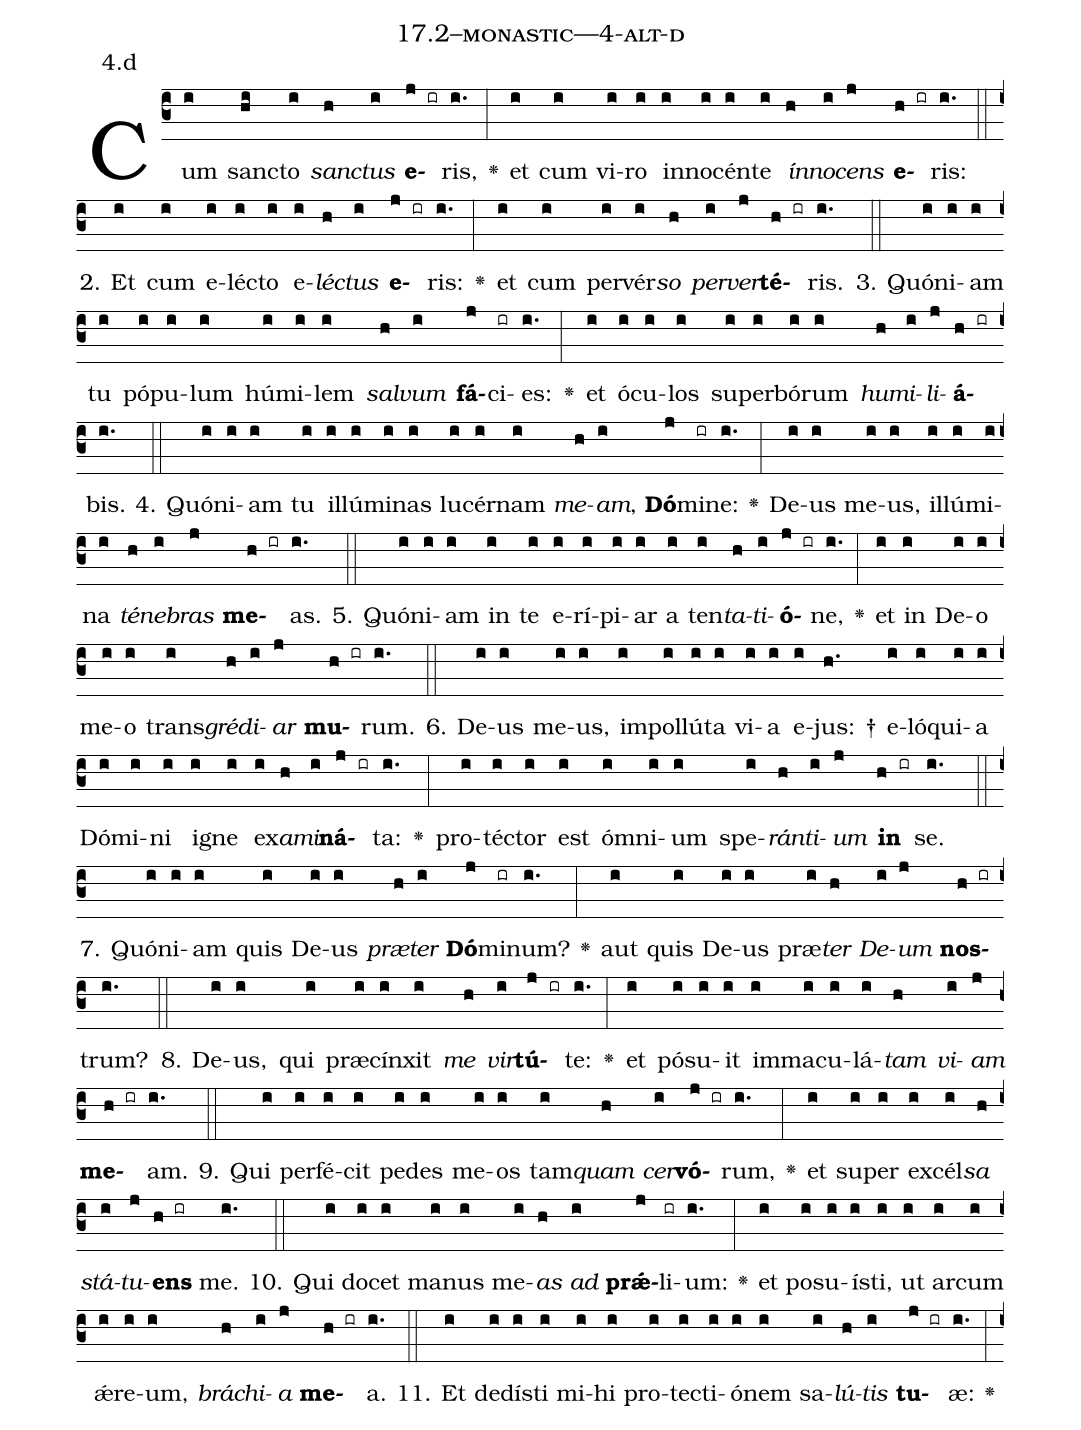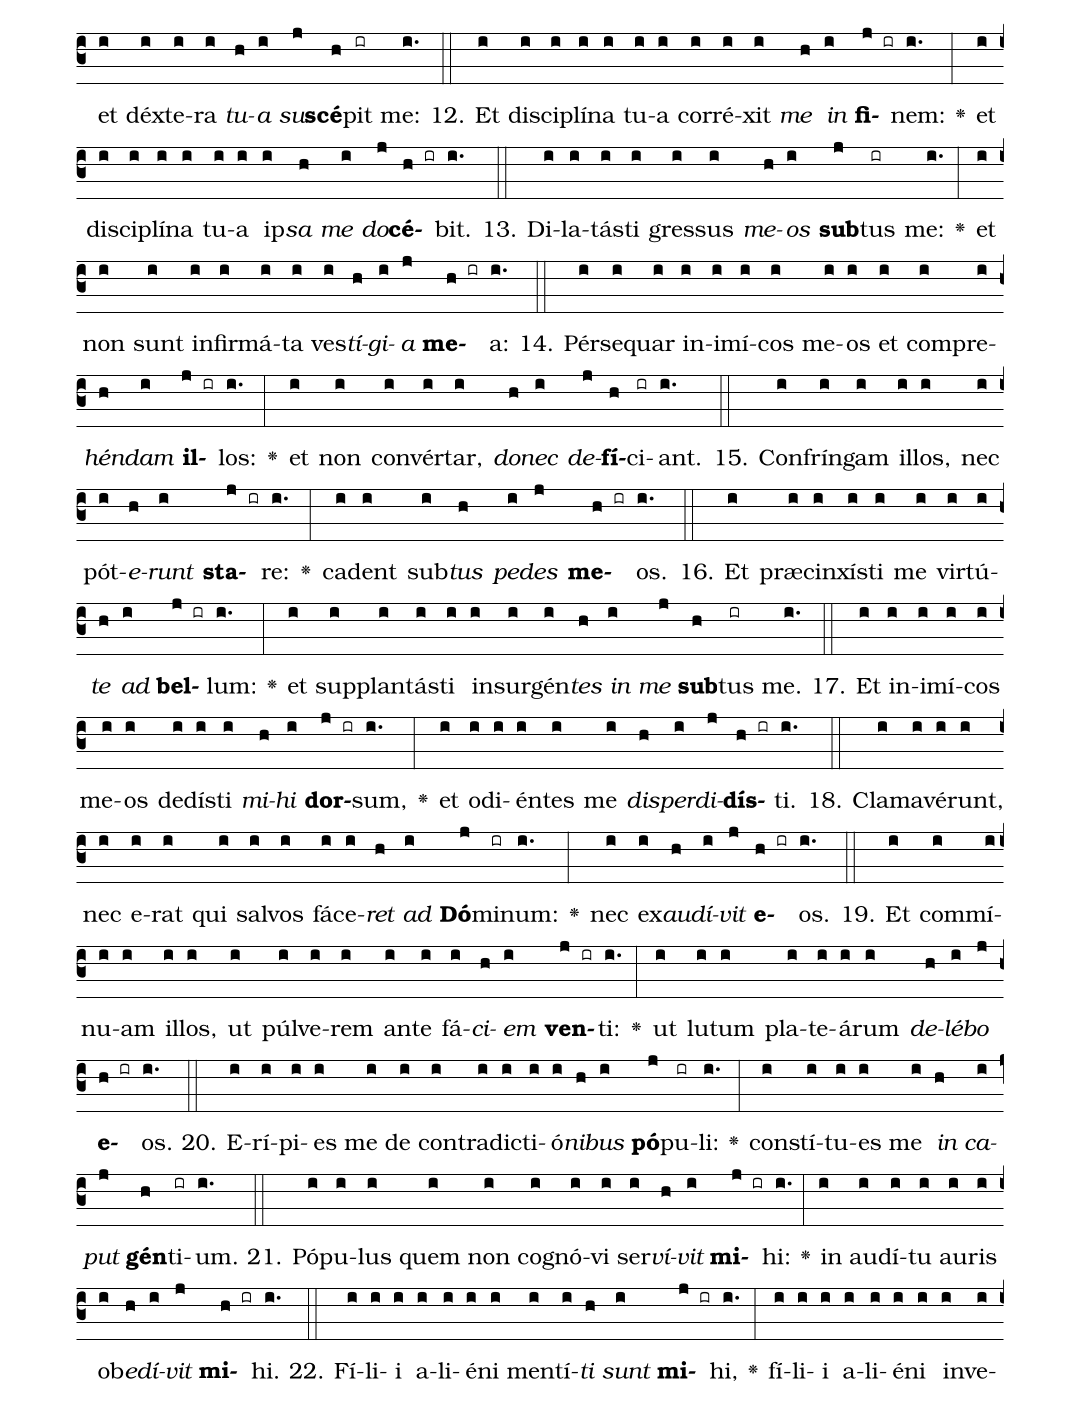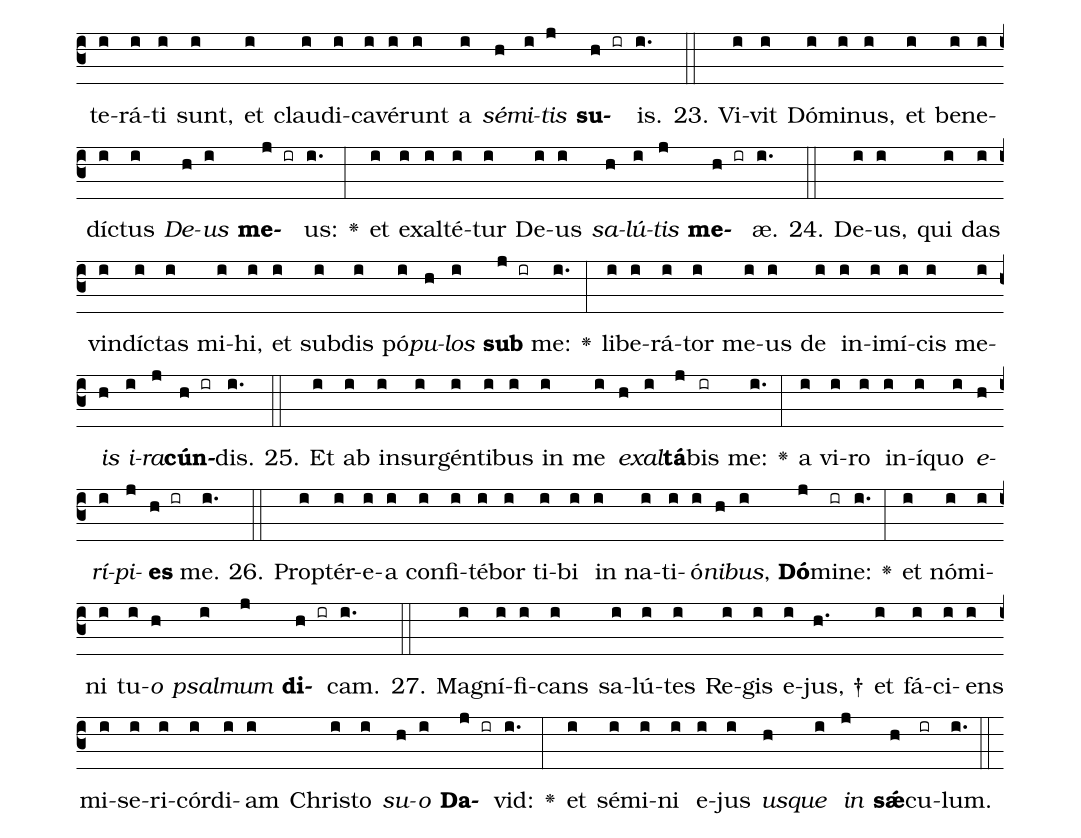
name: 17.2--monastic---4-alt-d;
annotation: 4.d;
%%
(c3)Cum(i) sanc(hi)to(i) <i>sanc</i>(h)<i>tus</i>(i) <b>e</b>(j ir)ris,(i.) <v>\greheightstar</v>(:) et(i) cum(i) vi(i)ro(i) in(i)no(i)cén(i)te(i) <i>ín</i>(h)<i>no</i>(i)<i>cens</i>(j) <b>e</b>(h ir)ris:(i.) (::)
2. Et(i) cum(i) e(i)léc(i)to(i) e(i)<i>léc</i>(h)<i>tus</i>(i) <b>e</b>(j ir)ris:(i.) <v>\greheightstar</v>(:) et(i) cum(i) per(i)vér(i)<i>so</i>(h) <i>per</i>(i)<i>ver</i>(j)<b>té</b>(h ir)ris.(i.) (::)
3. Quón(i)i(i)am(i) tu(i) pó(i)pu(i)lum(i) hú(i)mi(i)lem(i) <i>sal</i>(h)<i>vum</i>(i) <b>fá</b>(j)ci(ir)es:(i.) <v>\greheightstar</v>(:) et(i) ó(i)cu(i)los(i) su(i)per(i)bó(i)rum(i) <i>hu</i>(h)<i>mi</i>(i)<i>li</i>(j)<b>á</b>(h ir)bis.(i.) (::)
4. Quón(i)i(i)am(i) tu(i) il(i)lú(i)mi(i)nas(i) lu(i)cér(i)nam(i) <i>me</i>(h)<i>am</i>,(i) <b>Dó</b>(j)mi(ir)ne:(i.) <v>\greheightstar</v>(:) De(i)us(i) me(i)us,(i) il(i)lú(i)mi(i)na(i) <i>té</i>(h)<i>ne</i>(i)<i>bras</i>(j) <b>me</b>(h ir)as.(i.) (::)
5. Quón(i)i(i)am(i) in(i) te(i) e(i)rí(i)pi(i)ar(i) a(i) ten(i)<i>ta</i>(h)<i>ti</i>(i)<b>ó</b>(j ir)ne,(i.) <v>\greheightstar</v>(:) et(i) in(i) De(i)o(i) me(i)o(i) trans(i)<i>gré</i>(h)<i>di</i>(i)<i>ar</i>(j) <b>mu</b>(h ir)rum.(i.) (::)
6. De(i)us(i) me(i)us,(i) im(i)pol(i)lú(i)ta(i) vi(i)a(i) e(i)jus: †(h.) e(i)ló(i)qui(i)a(i) Dó(i)mi(i)ni(i) i(i)gne(i) ex(i)<i>a</i>(h)<i>mi</i>(i)<b>ná</b>(j ir)ta:(i.) <v>\greheightstar</v>(:) pro(i)téc(i)tor(i) est(i) óm(i)ni(i)um(i) spe(i)<i>rán</i>(h)<i>ti</i>(i)<i>um</i>(j) <b>in</b>(h ir) se.(i.) (::)
7. Quón(i)i(i)am(i) quis(i) De(i)us(i) <i>præ</i>(h)<i>ter</i>(i) <b>Dó</b>(j)mi(ir)num?(i.) <v>\greheightstar</v>(:) aut(i) quis(i) De(i)us(i) præ(i)<i>ter</i>(h) <i>De</i>(i)<i>um</i>(j) <b>nos</b>(h ir)trum?(i.) (::)
8. De(i)us,(i) qui(i) præ(i)cín(i)xit(i) <i>me</i>(h) <i>vir</i>(i)<b>tú</b>(j ir)te:(i.) <v>\greheightstar</v>(:) et(i) pó(i)su(i)it(i) im(i)ma(i)cu(i)lá(i)<i>tam</i>(h) <i>vi</i>(i)<i>am</i>(j) <b>me</b>(h ir)am.(i.) (::)
9. Qui(i) per(i)fé(i)cit(i) pe(i)des(i) me(i)os(i) tam(i)<i>quam</i>(h) <i>cer</i>(i)<b>vó</b>(j ir)rum,(i.) <v>\greheightstar</v>(:) et(i) su(i)per(i) ex(i)cél(i)<i>sa</i>(h) <i>stá</i>(i)<i>tu</i>(j)<b>ens</b>(h ir) me.(i.) (::)
10. Qui(i) do(i)cet(i) ma(i)nus(i) me(i)<i>as</i>(h) <i>ad</i>(i) <b>prǽ</b>(j)li(ir)um:(i.) <v>\greheightstar</v>(:) et(i) po(i)su(i)ís(i)ti,(i) ut(i) ar(i)cum(i) ǽ(i)re(i)um,(i) <i>brá</i>(h)<i>chi</i>(i)<i>a</i>(j) <b>me</b>(h ir)a.(i.) (::)
11. Et(i) de(i)dís(i)ti(i) mi(i)hi(i) pro(i)tec(i)ti(i)ó(i)nem(i) sa(i)<i>lú</i>(h)<i>tis</i>(i) <b>tu</b>(j ir)æ:(i.) <v>\greheightstar</v>(:) et(i) déx(i)te(i)ra(i) <i>tu</i>(h)<i>a</i>(i) <i>su</i>(j)<b>scé</b>(h)pit(ir) me:(i.) (::)
12. Et(i) di(i)sci(i)plí(i)na(i) tu(i)a(i) cor(i)ré(i)xit(i) <i>me</i>(h) <i>in</i>(i) <b>fi</b>(j ir)nem:(i.) <v>\greheightstar</v>(:) et(i) di(i)sci(i)plí(i)na(i) tu(i)a(i) ip(i)<i>sa</i>(h) <i>me</i>(i) <i>do</i>(j)<b>cé</b>(h ir)bit.(i.) (::)
13. Di(i)la(i)tás(i)ti(i) gres(i)sus(i) <i>me</i>(h)<i>os</i>(i) <b>sub</b>(j)tus(ir) me:(i.) <v>\greheightstar</v>(:) et(i) non(i) sunt(i) in(i)fir(i)má(i)ta(i) ves(i)<i>tí</i>(h)<i>gi</i>(i)<i>a</i>(j) <b>me</b>(h ir)a:(i.) (::)
14. Pér(i)se(i)quar(i) in(i)i(i)mí(i)cos(i) me(i)os(i) et(i) com(i)pre(i)<i>hén</i>(h)<i>dam</i>(i) <b>il</b>(j ir)los:(i.) <v>\greheightstar</v>(:) et(i) non(i) con(i)vér(i)tar,(i) <i>do</i>(h)<i>nec</i>(i) <i>de</i>(j)<b>fí</b>(h)ci(ir)ant.(i.) (::)
15. Con(i)frín(i)gam(i) il(i)los,(i) nec(i) pót(i)<i>e</i>(h)<i>runt</i>(i) <b>sta</b>(j ir)re:(i.) <v>\greheightstar</v>(:) ca(i)dent(i) sub(i)<i>tus</i>(h) <i>pe</i>(i)<i>des</i>(j) <b>me</b>(h ir)os.(i.) (::)
16. Et(i) præ(i)cin(i)xís(i)ti(i) me(i) vir(i)tú(i)<i>te</i>(h) <i>ad</i>(i) <b>bel</b>(j ir)lum:(i.) <v>\greheightstar</v>(:) et(i) sup(i)plan(i)tás(i)ti(i) in(i)sur(i)gén(i)<i>tes</i>(h) <i>in</i>(i) <i>me</i>(j) <b>sub</b>(h)tus(ir) me.(i.) (::)
17. Et(i) in(i)i(i)mí(i)cos(i) me(i)os(i) de(i)dís(i)ti(i) <i>mi</i>(h)<i>hi</i>(i) <b>dor</b>(j ir)sum,(i.) <v>\greheightstar</v>(:) et(i) o(i)di(i)én(i)tes(i) me(i) <i>dis</i>(h)<i>per</i>(i)<i>di</i>(j)<b>dís</b>(h ir)ti.(i.) (::)
18. Cla(i)ma(i)vé(i)runt,(i) nec(i) e(i)rat(i) qui(i) sal(i)vos(i) fá(i)ce(i)<i>ret</i>(h) <i>ad</i>(i) <b>Dó</b>(j)mi(ir)num:(i.) <v>\greheightstar</v>(:) nec(i) ex(i)<i>au</i>(h)<i>dí</i>(i)<i>vit</i>(j) <b>e</b>(h ir)os.(i.) (::)
19. Et(i) com(i)mí(i)nu(i)am(i) il(i)los,(i) ut(i) púl(i)ve(i)rem(i) an(i)te(i) fá(i)<i>ci</i>(h)<i>em</i>(i) <b>ven</b>(j ir)ti:(i.) <v>\greheightstar</v>(:) ut(i) lu(i)tum(i) pla(i)te(i)á(i)rum(i) <i>de</i>(h)<i>lé</i>(i)<i>bo</i>(j) <b>e</b>(h ir)os.(i.) (::)
20. E(i)rí(i)pi(i)es(i) me(i) de(i) con(i)tra(i)dic(i)ti(i)ó(i)<i>ni</i>(h)<i>bus</i>(i) <b>pó</b>(j)pu(ir)li:(i.) <v>\greheightstar</v>(:) con(i)stí(i)tu(i)es(i) me(i) <i>in</i>(h) <i>ca</i>(i)<i>put</i>(j) <b>gén</b>(h)ti(ir)um.(i.) (::)
21. Pó(i)pu(i)lus(i) quem(i) non(i) co(i)gnó(i)vi(i) ser(i)<i>ví</i>(h)<i>vit</i>(i) <b>mi</b>(j ir)hi:(i.) <v>\greheightstar</v>(:) in(i) au(i)dí(i)tu(i) au(i)ris(i) ob(i)<i>e</i>(h)<i>dí</i>(i)<i>vit</i>(j) <b>mi</b>(h ir)hi.(i.) (::)
22. Fí(i)li(i)i(i) a(i)li(i)é(i)ni(i) men(i)tí(i)<i>ti</i>(h) <i>sunt</i>(i) <b>mi</b>(j ir)hi,(i.) <v>\greheightstar</v>(:) fí(i)li(i)i(i) a(i)li(i)é(i)ni(i) in(i)ve(i)te(i)rá(i)ti(i) sunt,(i) et(i) clau(i)di(i)ca(i)vé(i)runt(i) a(i) <i>sé</i>(h)<i>mi</i>(i)<i>tis</i>(j) <b>su</b>(h ir)is.(i.) (::)
23. Vi(i)vit(i) Dó(i)mi(i)nus,(i) et(i) be(i)ne(i)díc(i)tus(i) <i>De</i>(h)<i>us</i>(i) <b>me</b>(j ir)us:(i.) <v>\greheightstar</v>(:) et(i) ex(i)al(i)té(i)tur(i) De(i)us(i) <i>sa</i>(h)<i>lú</i>(i)<i>tis</i>(j) <b>me</b>(h ir)æ.(i.) (::)
24. De(i)us,(i) qui(i) das(i) vin(i)díc(i)tas(i) mi(i)hi,(i) et(i) sub(i)dis(i) pó(i)<i>pu</i>(h)<i>los</i>(i) <b>sub</b>(j ir) me:(i.) <v>\greheightstar</v>(:) li(i)be(i)rá(i)tor(i) me(i)us(i) de(i) in(i)i(i)mí(i)cis(i) me(i)<i>is</i>(h) <i>i</i>(i)<i>ra</i>(j)<b>cún</b>(h ir)dis.(i.) (::)
25. Et(i) ab(i) in(i)sur(i)gén(i)ti(i)bus(i) in(i) me(i) <i>ex</i>(h)<i>al</i>(i)<b>tá</b>(j)bis(ir) me:(i.) <v>\greheightstar</v>(:) a(i) vi(i)ro(i) in(i)í(i)quo(i) <i>e</i>(h)<i>rí</i>(i)<i>pi</i>(j)<b>es</b>(h ir) me.(i.) (::)
26. Prop(i)tér(i)e(i)a(i) con(i)fi(i)té(i)bor(i) ti(i)bi(i) in(i) na(i)ti(i)ó(i)<i>ni</i>(h)<i>bus</i>,(i) <b>Dó</b>(j)mi(ir)ne:(i.) <v>\greheightstar</v>(:) et(i) nó(i)mi(i)ni(i) tu(i)<i>o</i>(h) <i>psal</i>(i)<i>mum</i>(j) <b>di</b>(h ir)cam.(i.) (::)
27. Ma(i)gní(i)fi(i)cans(i) sa(i)lú(i)tes(i) Re(i)gis(i) e(i)jus, †(h.) et(i) fá(i)ci(i)ens(i) mi(i)se(i)ri(i)cór(i)di(i)am(i) Chris(i)to(i) <i>su</i>(h)<i>o</i>(i) <b>Da</b>(j ir)vid:(i.) <v>\greheightstar</v>(:) et(i) sé(i)mi(i)ni(i) e(i)jus(i) <i>us</i>(h)<i>que</i>(i) <i>in</i>(j) <b>sǽ</b>(h)cu(ir)lum.(i.) (::)
